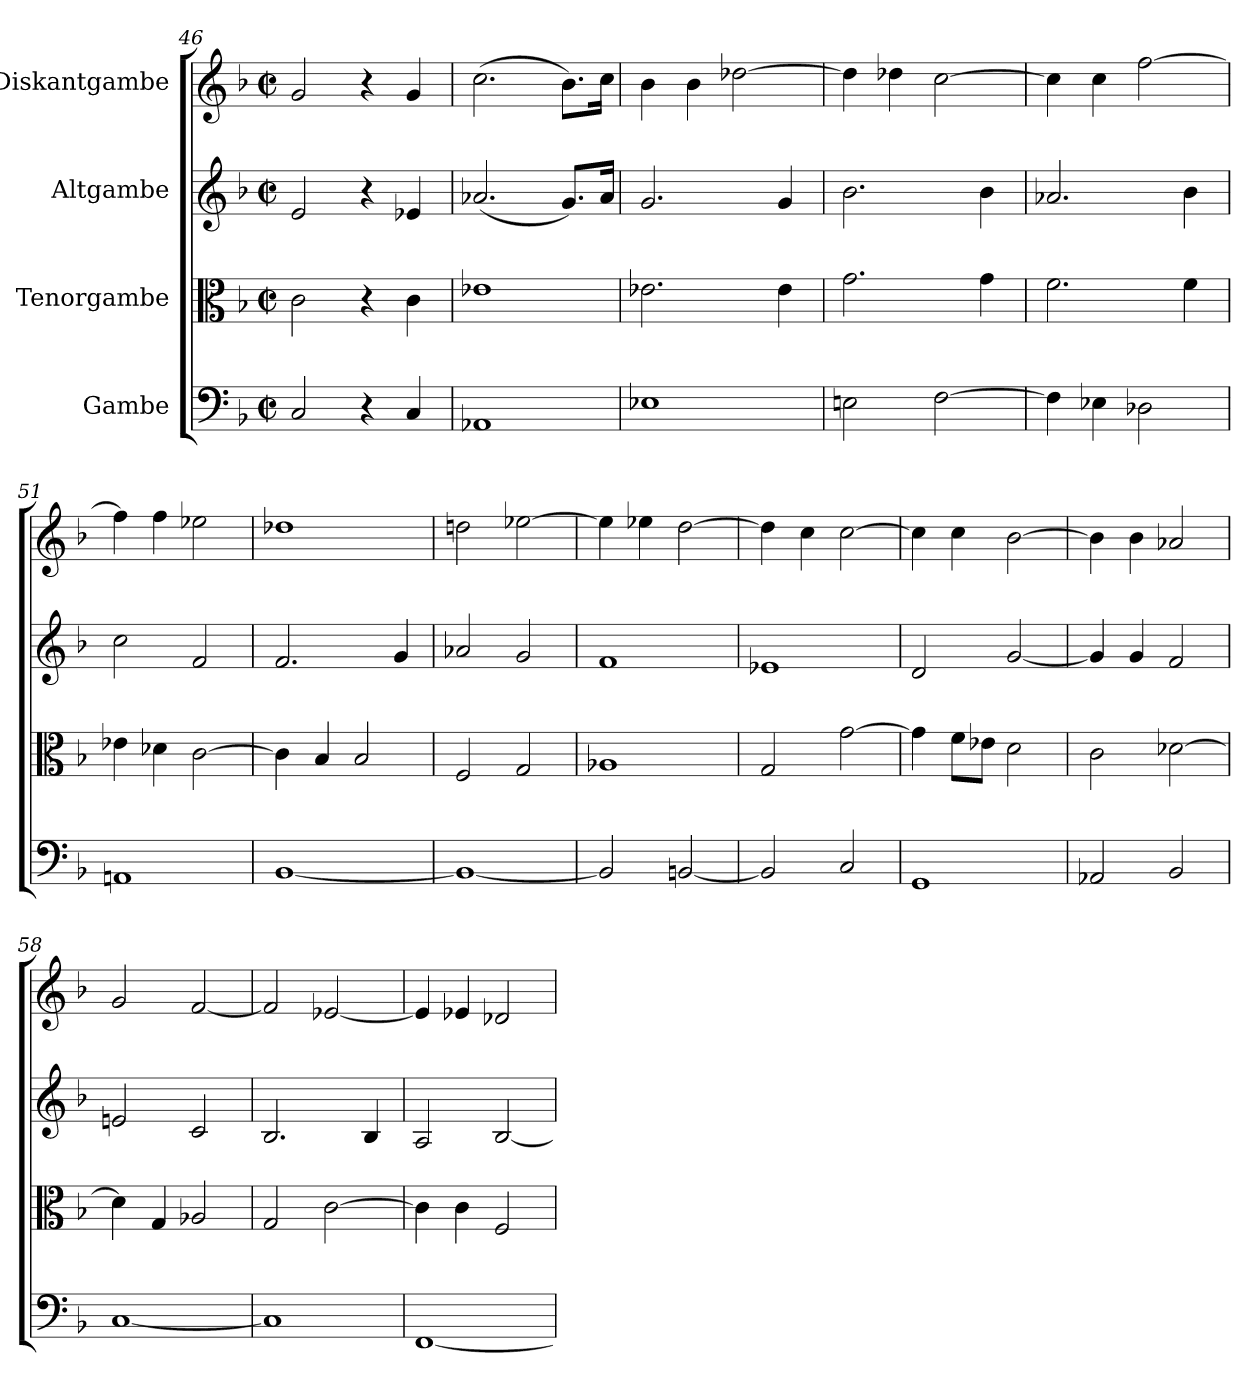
**kern	**kern	**kern	**kern
*part4	*part3	*part2	*part1
*staff4	*staff3	*staff2	*staff1
*I"Gambe	*I"Tenorgambe	*I"Altgambe	*I"Diskantgambe
*clefF4	*clefC3	*clefG2	*clefG2
*k[b-]	*k[b-]	*k[b-]	*k[b-]
*M2/2	*M2/2	*M2/2	*M2/2
*met(c|)	*met(c|)	*met(c|)	*met(c|)
=46	=46	=46	=46
2C/	2c\	2e/	2g/
4r	4r	4r	4r
4C/	4c\	4e-X/	4g/
=47	=47	=47	=47
1AA-X	1e-X	(<2.a-X/	(>2.cc\
.	.	8.g/L)	8.b-\L)
.	.	16a-/Jk	16cc\Jk
=48	=48	=48	=48
1E-X	2.e-X\	2.g/	4b-\
.	.	.	4b-\
.	.	.	[2dd-X\
.	4e-\	4g/	.
=49	=49	=49	=49
2En\	2.g\	2.b-\	4dd-\]
.	.	.	4dd-X\
[2F\	.	.	[2cc\
.	4g\	4b-\	.
=50	=50	=50	=50
4F\]	2.f\	2.a-X/	4cc\]
4E-X\	.	.	4cc\
2D-X\	.	.	[2ff\
.	4f\	4b-\	.
=51	=51	=51	=51
1AAn	4e-X\	2cc\	4ff\]
.	4d-X\	.	4ff\
.	[2c\	2f/	2ee-X\
!!LO:LB:g=z
=52	=52	=52	=52
[1BB-	4c\]	2.f/	1dd-X
.	4B-/	.	.
.	2B-/	.	.
.	.	4g/	.
=53	=53	=53	=53
1BB-_	2F/	2a-X/	2ddn\
.	2G/	2g/	[2ee-X\
=54	=54	=54	=54
2BB-/]	1A-X	1f	4ee-\]
.	.	.	4ee-X\
[2BBn/	.	.	[2dd\
=55	=55	=55	=55
2BB/]	2G/	1e-X	4dd\]
.	.	.	4cc\
2C/	[2g\	.	[2cc\
=56	=56	=56	=56
1GG	4g\]	2d/	4cc\]
.	8f\L	.	4cc\
.	8e-X\J	.	.
.	2d\	[2g/	[2b-\
=57	=57	=57	=57
2AA-X/	2c\	4g/]	4b-\]
.	.	4g/	4b-\
2BB-/	[2d-X\	2f/	2a-X/
=58	=58	=58	=58
[1C	4d-\]	2en/	2g/
.	4G/	.	.
.	2A-X/	2c/	[2f/
=59	=59	=59	=59
1C]	2G/	2.B-/	2f/]
.	[2c\	.	[2e-X/
.	.	4B-/	.
=60	=60	=60	=60
[1FF	4c\]	2A/	4e-/]
.	4c\	.	4e-X/
.	2F/	[2B-/	2d-X/
=	=	=	=
*-	*-	*-	*-
